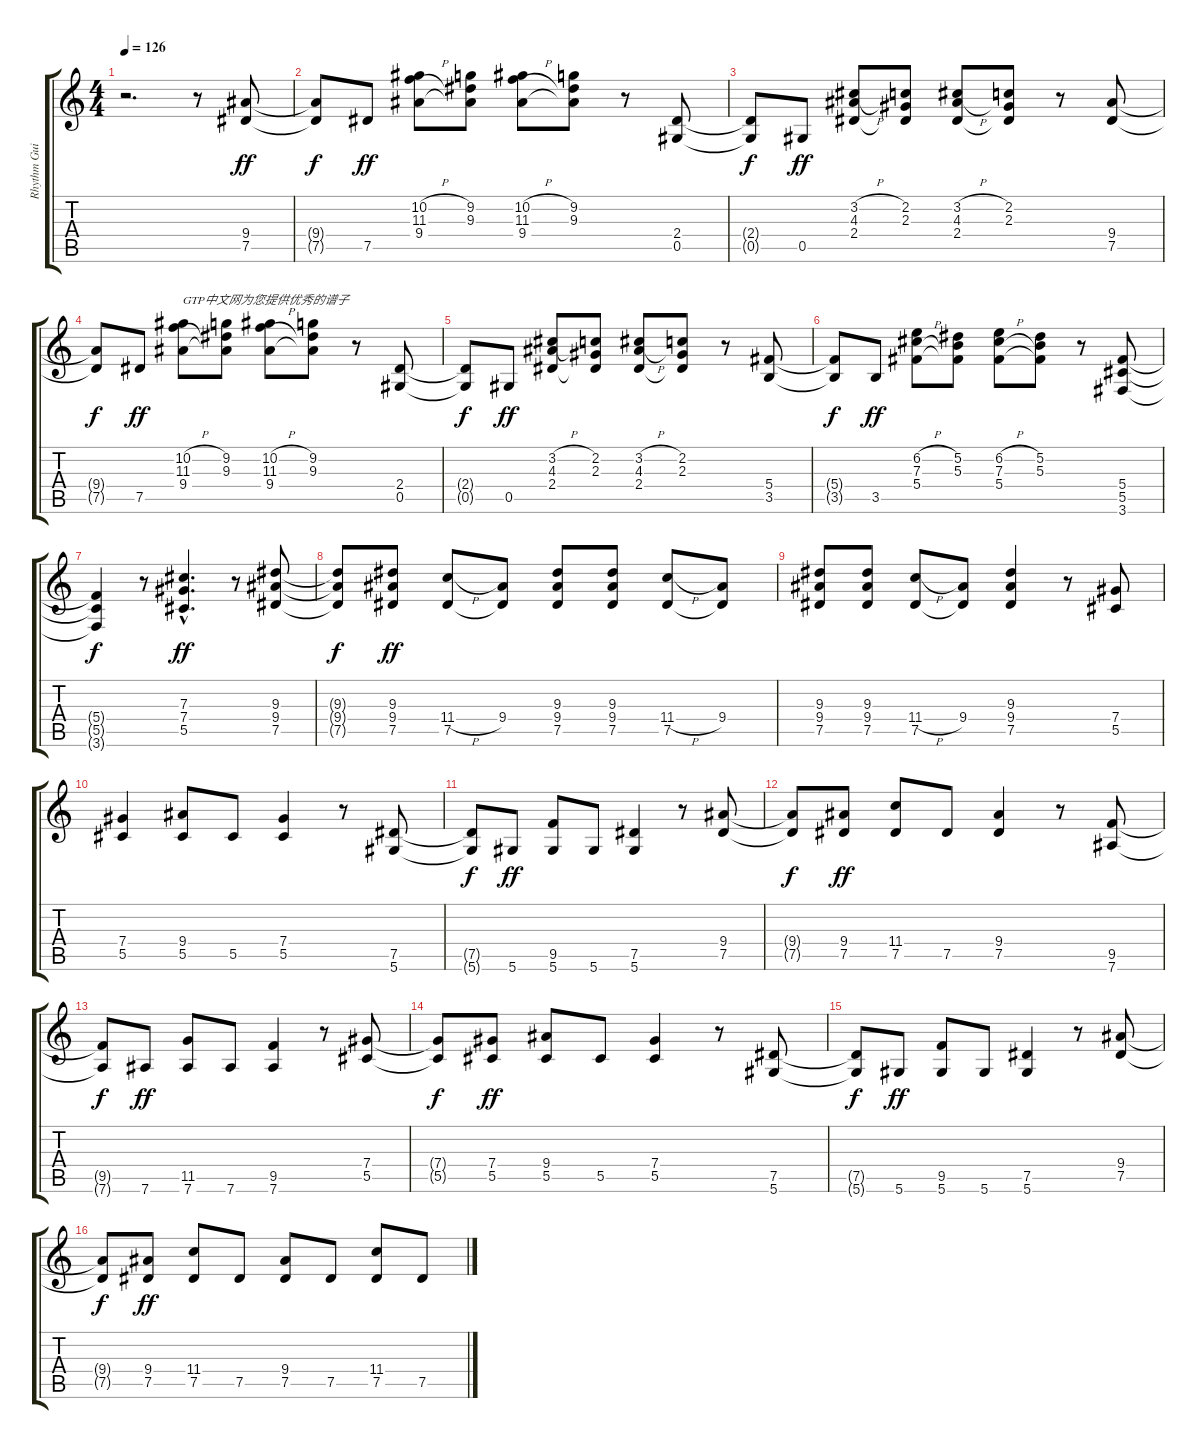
\track ("Rhythm Guitar I" "Rhythm Gui") {instrument overdrivenguitar}
\staff {score tabs}
\tuning (Eb4 Bb3 Gb3 Db3 Ab2 Eb2) {hide}
\ts (4 4)
\tempo 126
\clef g2
\ks c
r.2{d dy ff instrument overdrivenguitar} r.8 (9.4 7.5).8 |
(9.4{t} 7.5{t}).8{dy f} 7.5.8{dy ff} (10.2{h} 11.3{h} 9.4).8 (9.2 9.3 9.4{t}).8 (10.2{h} 11.3{h} 9.4).8 (9.2 9.3 9.4{t}).8 r.8 (2.4 0.5).8 |
(2.4{t} 0.5{t}).8{dy f} 0.5.8{dy ff} (3.2{h} 4.3{h} 2.4).8 (2.2 2.3 2.4{t}).8 (3.2{h} 4.3{h} 2.4).8 (2.2 2.3 2.4{t}).8 r.8 (9.4 7.5).8 |
(9.4{t} 7.5{t}).8{dy f} 7.5.8{dy ff} (10.2{h} 11.3{h} 9.4).8{txt "GTP中文网为您提供优秀的谱子"} (9.2 9.3 9.4{t}).8 (10.2{h} 11.3{h} 9.4).8 (9.2 9.3 9.4{t}).8 r.8 (2.4 0.5).8 |
(2.4{t} 0.5{t}).8{dy f} 0.5.8{dy ff} (3.2{h} 4.3{h} 2.4).8 (2.2 2.3 2.4{t}).8 (3.2{h} 4.3{h} 2.4).8 (2.2 2.3 2.4{t}).8 r.8 (5.4 3.5).8 |
(5.4{t} 3.5{t}).8{dy f} 3.5.8{dy ff} (6.2{h} 7.3{h} 5.4).8 (5.2 5.3 5.4{t}).8 (6.2{h} 7.3{h} 5.4).8 (5.2 5.3 5.4{t}).8 r.8 (5.4 5.5 3.6).8 |
(5.4{t} 5.5{t} 3.6{t}).4{dy f} r.8 (7.3{hac} 7.4{hac} 5.5{hac}).4{d dy ff} r.8 (9.3 9.4 7.5).8 |
(9.3{t} 9.4{t} 7.5{t}).8{dy f} (9.3 9.4 7.5).8{dy ff} (11.4{h} 7.5).8 (9.4 7.5{t}).8 (9.3 9.4 7.5).8 (9.3 9.4 7.5).8 (11.4{h} 7.5).8 (9.4 7.5{t}).8 |
(9.3 9.4 7.5).8 (9.3 9.4 7.5).8 (11.4{h} 7.5).8 (9.4 7.5{t}).8 (9.3 9.4 7.5).4 r.8 (7.4 5.5).8 |
(7.4 5.5).4 (9.4 5.5).8 5.5.8 (7.4 5.5).4 r.8 (7.5 5.6).8 |
(7.5{t} 5.6{t}).8{dy f} 5.6.8{dy ff} (9.5 5.6).8 5.6.8 (7.5 5.6).4 r.8 (9.4 7.5).8 |
(9.4{t} 7.5{t}).8{dy f} (9.4 7.5).8{dy ff} (11.4 7.5).8 7.5.8 (9.4 7.5).4 r.8 (9.5 7.6).8 |
(9.5{t} 7.6{t}).8{dy f} 7.6.8{dy ff} (11.5 7.6).8 7.6.8 (9.5 7.6).4 r.8 (7.4 5.5).8 |
(7.4{t} 5.5{t}).8{dy f} (7.4 5.5).8{dy ff} (9.4 5.5).8 5.5.8 (7.4 5.5).4 r.8 (7.5 5.6).8 |
(7.5{t} 5.6{t}).8{dy f} 5.6.8{dy ff} (9.5 5.6).8 5.6.8 (7.5 5.6).4 r.8 (9.4 7.5).8 |
(9.4{t} 7.5{t}).8{dy f} (9.4 7.5).8{dy ff} (11.4 7.5).8 7.5.8 (9.4 7.5).8 7.5.8 (11.4 7.5).8 7.5.8
